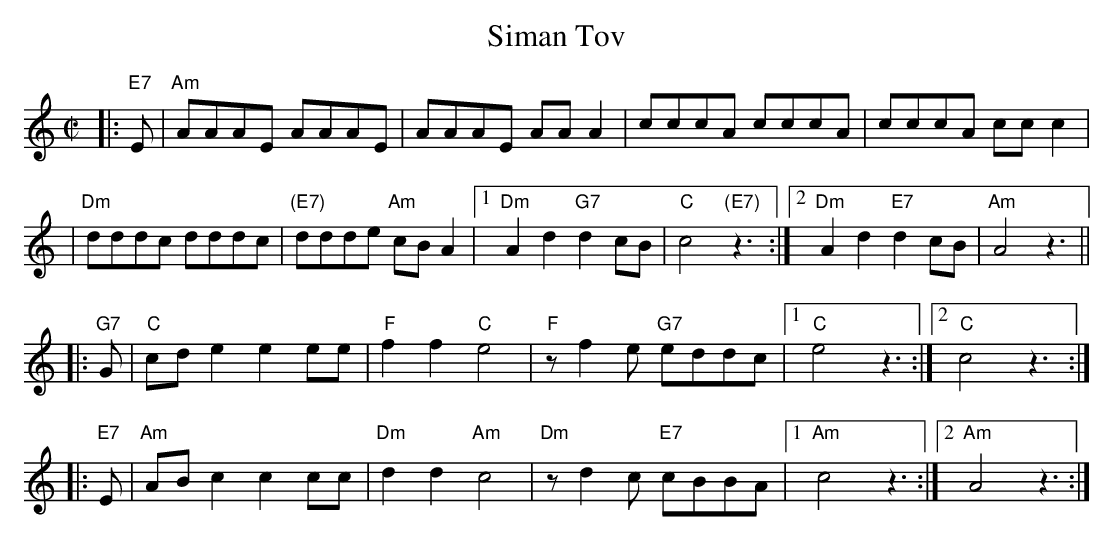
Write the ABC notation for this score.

X:1
T: Siman Tov
M: C|
L: 1/8
K: Am
|: "E7"E \
| "Am"AAAE AAAE | AAAE AAA2 | cccA cccA | cccA ccc2 |
| "Dm"dddc dddc | "(E7)"ddde "Am"cBA2 |1 "Dm"A2d2 "G7"d2cB | "C"c4 "(E7)"z3:|2 "Dm"A2d2 "E7"d2cB | "Am"A4 z3||
|: "G7"G \
| "C"cde2 e2ee | "F"f2f2 "C"e4 | "F"zf2e "G7"eddc |1 "C"e4 z3:|2 "C"c4 z3:|
|: "E7"E \
| "Am"ABc2 c2cc | "Dm"d2d2 "Am"c4 | "Dm"zd2c "E7"cBBA |1 "Am"c4 z3:|2 "Am"A4 z3:|
